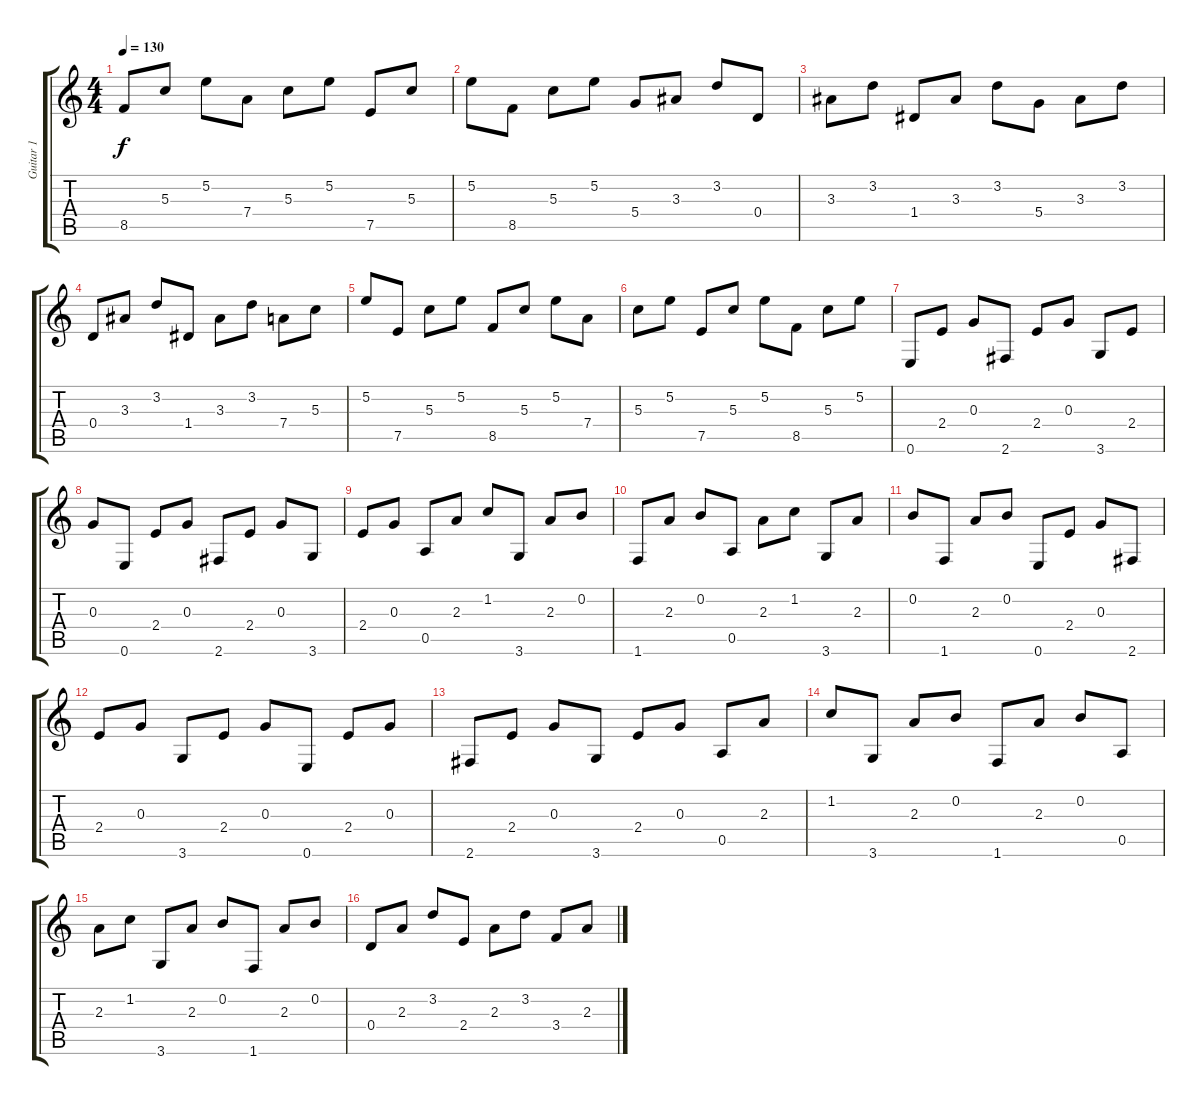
\track ("Guitar 1" "Guitar 1") {instrument acousticguitarnylon}
\staff {score tabs}
\tuning (E4 B3 G3 D3 A2 E2) {hide}
\ts (4 4)
\tempo 130
\clef g2
\ks c
8.5.8{dy f} 5.3.8 5.2.8 7.4.8 5.3.8 5.2.8 7.5.8 5.3.8 |
5.2.8 8.5.8 5.3.8 5.2.8 5.4.8 3.3.8 3.2.8 0.4.8 |
3.3.8 3.2.8 1.4.8 3.3.8 3.2.8 5.4.8 3.3.8 3.2.8 |
0.4.8 3.3.8 3.2.8 1.4.8 3.3.8 3.2.8 7.4.8 5.3.8 |
5.2.8 7.5.8 5.3.8 5.2.8 8.5.8 5.3.8 5.2.8 7.4.8 |
5.3.8 5.2.8 7.5.8 5.3.8 5.2.8 8.5.8 5.3.8 5.2.8 |
0.6.8 2.4.8 0.3.8 2.6.8 2.4.8 0.3.8 3.6.8 2.4.8 |
0.3.8 0.6.8 2.4.8 0.3.8 2.6.8 2.4.8 0.3.8 3.6.8 |
2.4.8 0.3.8 0.5.8 2.3.8 1.2.8 3.6.8 2.3.8 0.2.8 |
1.6.8 2.3.8 0.2.8 0.5.8 2.3.8 1.2.8 3.6.8 2.3.8 |
0.2.8 1.6.8 2.3.8 0.2.8 0.6.8 2.4.8 0.3.8 2.6.8 |
2.4.8 0.3.8 3.6.8 2.4.8 0.3.8 0.6.8 2.4.8 0.3.8 |
2.6.8 2.4.8 0.3.8 3.6.8 2.4.8 0.3.8 0.5.8 2.3.8 |
1.2.8 3.6.8 2.3.8 0.2.8 1.6.8 2.3.8 0.2.8 0.5.8 |
2.3.8 1.2.8 3.6.8 2.3.8 0.2.8 1.6.8 2.3.8 0.2.8 |
0.4.8 2.3.8 3.2.8 2.4.8 2.3.8 3.2.8 3.4.8 2.3.8
